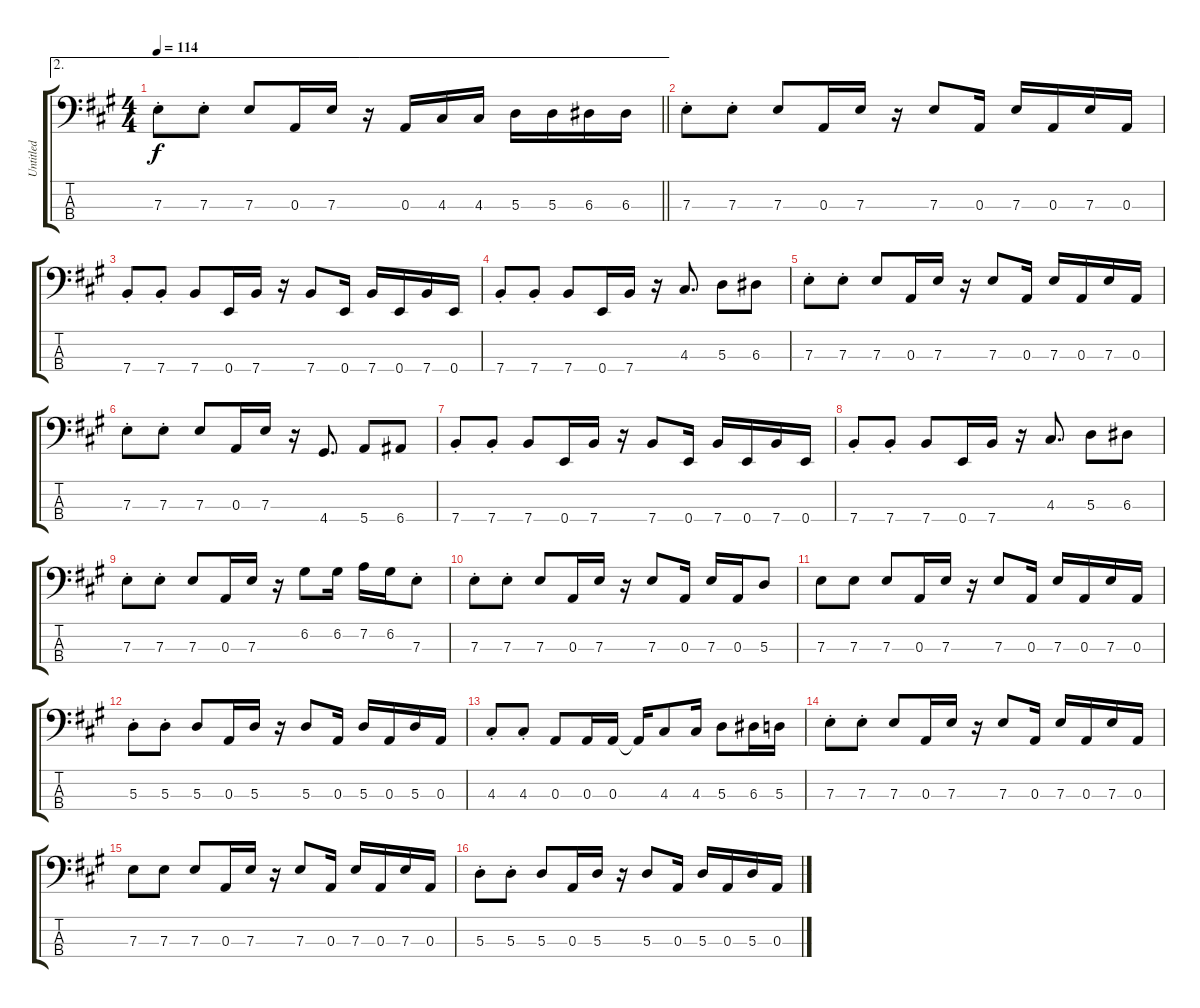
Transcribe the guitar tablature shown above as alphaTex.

\track ("Untitled" "Untitled") {instrument electricbassfinger}
\staff {score tabs}
\tuning (G2 D2 A1 E1) {hide}
\ae 2
\ts (4 4)
\tempo 114
\clef f4
\barLineRight lightlight
\ks a
7.3{st}.8{dy f} 7.3{st}.8 7.3.8 0.3.16 7.3.16 r.16 0.3.16 4.3.16 4.3.16 5.3.16 5.3.16 6.3.16 6.3.16 |
7.3{st}.8 7.3{st}.8 7.3.8 0.3.16 7.3.16 r.16 7.3.8 0.3.16 7.3.16 0.3.16 7.3.16 0.3.16 |
7.4{st}.8 7.4{st}.8 7.4.8 0.4.16 7.4.16 r.16 7.4.8 0.4.16 7.4.16 0.4.16 7.4.16 0.4.16 |
7.4{st}.8 7.4{st}.8 7.4.8 0.4.16 7.4.16 r.16 4.3.8{d} 5.3.8 6.3.8 |
7.3{st}.8 7.3{st}.8 7.3.8 0.3.16 7.3.16 r.16 7.3.8 0.3.16 7.3.16 0.3.16 7.3.16 0.3.16 |
7.3{st}.8 7.3{st}.8 7.3.8 0.3.16 7.3.16 r.16 4.4.8{d} 5.4.8 6.4.8 |
7.4{st}.8 7.4{st}.8 7.4.8 0.4.16 7.4.16 r.16 7.4.8 0.4.16 7.4.16 0.4.16 7.4.16 0.4.16 |
7.4{st}.8 7.4{st}.8 7.4.8 0.4.16 7.4.16 r.16 4.3.8{d} 5.3.8 6.3.8 |
7.3{st}.8 7.3{st}.8 7.3.8 0.3.16 7.3.16 r.16 6.2.8 6.2.16 7.2.16 6.2.16 7.3{st}.8 |
7.3{st}.8 7.3{st}.8 7.3.8 0.3.16 7.3.16 r.16 7.3.8 0.3.16 7.3.16 0.3.16 5.3.8 |
7.3.8 7.3.8 7.3.8 0.3.16 7.3.16 r.16 7.3.8 0.3.16 7.3.16 0.3.16 7.3.16 0.3.16 |
5.3{st}.8 5.3{st}.8 5.3.8 0.3.16 5.3.16 r.16 5.3.8 0.3.16 5.3.16 0.3.16 5.3.16 0.3.16 |
4.3{st}.8 4.3{st}.8 0.3.8 0.3.16 0.3.16 0.3{t}.16 4.3.8 4.3.16 5.3.8 6.3.16 5.3.16 |
7.3{st}.8 7.3{st}.8 7.3.8 0.3.16 7.3.16 r.16 7.3.8 0.3.16 7.3.16 0.3.16 7.3.16 0.3.16 |
7.3.8 7.3.8 7.3.8 0.3.16 7.3.16 r.16 7.3.8 0.3.16 7.3.16 0.3.16 7.3.16 0.3.16 |
5.3{st}.8 5.3{st}.8 5.3.8 0.3.16 5.3.16 r.16 5.3.8 0.3.16 5.3.16 0.3.16 5.3.16 0.3.16
